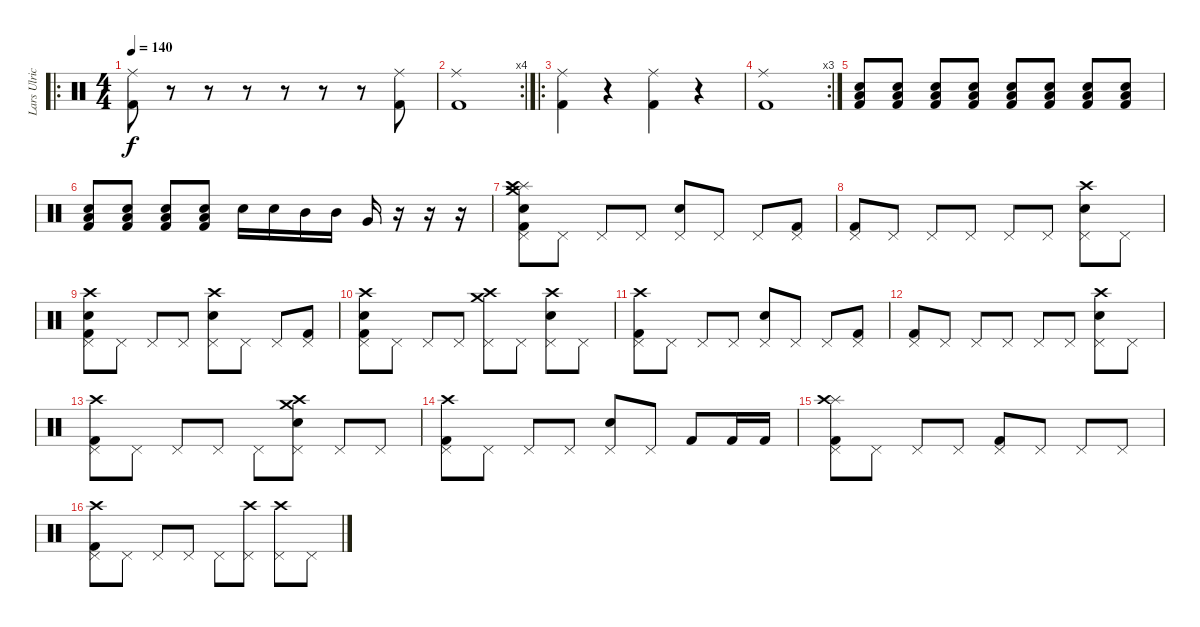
\track ("Lars Ulrich (Drums)" "Lars Ulric") {instrument percussion}
\staff {score}
\articulation defaults
\ro
\ts (4 4)
\tempo 140
\clef neutral
\ks c
("Ride (middle)" "Kick (hit) 2").8{dy f} r.8 r.8 r.8 r.8 r.8 r.8 ("Ride (middle)" "Kick (hit) 2").8 |
\rc 4
("Ride (middle)" "Kick (hit) 2").1 |
\ro
("Ride (middle)" "Kick (hit) 2").4 r.4 ("Ride (middle)" "Kick (hit) 2").4 r.4 |
\rc 3
("Ride (middle)" "Kick (hit) 2").1 |
("Low Floor Tom (hit)" "Snare (hit) 2" "Kick (hit) 2").8 ("Low Floor Tom (hit)" "Snare (hit) 2" "Kick (hit) 2").8 ("Low Floor Tom (hit)" "Snare (hit) 2" "Kick (hit) 2").8 ("Low Floor Tom (hit)" "Snare (hit) 2" "Kick (hit) 2").8 ("Low Floor Tom (hit)" "Snare (hit) 2" "Kick (hit) 2").8 ("Low Floor Tom (hit)" "Snare (hit) 2" "Kick (hit) 2").8 ("Low Floor Tom (hit)" "Snare (hit) 2" "Kick (hit) 2").8 ("Low Floor Tom (hit)" "Snare (hit) 2" "Kick (hit) 2").8 |
("Low Floor Tom (hit)" "Snare (hit) 2" "Kick (hit) 2").8 ("Low Floor Tom (hit)" "Snare (hit) 2" "Kick (hit) 2").8 ("Low Floor Tom (hit)" "Snare (hit) 2" "Kick (hit) 2").8 ("Low Floor Tom (hit)" "Snare (hit) 2" "Kick (hit) 2").8 "Snare (hit) 2".16 "Snare (hit) 2".16 "Mid Tom (hit)".16 "Mid Tom (hit)".16 "Very Low Tom (hit)".16 r.16 r.16 r.16 |
("Crash medium (hit)" "Splash (hit)" "Pedal Hi-Hat (hit)" "Crash high (hit)" "Snare (hit) 2" "Kick (hit) 2").8 "Pedal Hi-Hat (hit)".8 "Pedal Hi-Hat (hit)".8 "Pedal Hi-Hat (hit)".8 ("Pedal Hi-Hat (hit)" "Snare (hit) 2").8 "Pedal Hi-Hat (hit)".8 "Pedal Hi-Hat (hit)".8 ("Pedal Hi-Hat (hit)" "Kick (hit) 2").8 |
("Pedal Hi-Hat (hit)" "Kick (hit) 2").8 "Pedal Hi-Hat (hit)".8 "Pedal Hi-Hat (hit)".8 "Pedal Hi-Hat (hit)".8 "Pedal Hi-Hat (hit)".8 "Pedal Hi-Hat (hit)".8 ("Crash high (hit)" "Pedal Hi-Hat (hit)" "Snare (hit) 2").8 "Pedal Hi-Hat (hit)".8 |
("Crash high (hit)" "Pedal Hi-Hat (hit)" "Snare (hit) 2" "Kick (hit) 2").8 "Pedal Hi-Hat (hit)".8 "Pedal Hi-Hat (hit)".8 "Pedal Hi-Hat (hit)".8 ("Crash high (hit)" "Pedal Hi-Hat (hit)" "Snare (hit) 2").8 "Pedal Hi-Hat (hit)".8 "Pedal Hi-Hat (hit)".8 ("Pedal Hi-Hat (hit)" "Kick (hit) 2").8 |
("Crash high (hit)" "Pedal Hi-Hat (hit)" "Snare (hit) 2" "Kick (hit) 2").8 "Pedal Hi-Hat (hit)".8 "Pedal Hi-Hat (hit)".8 "Pedal Hi-Hat (hit)".8 ("Crash medium (hit)" "Crash high (hit)" "Pedal Hi-Hat (hit)").8 "Pedal Hi-Hat (hit)".8 ("Crash high (hit)" "Pedal Hi-Hat (hit)" "Snare (hit) 2").8 "Pedal Hi-Hat (hit)".8 |
("Crash high (hit)" "Pedal Hi-Hat (hit)" "Kick (hit) 2").8 "Pedal Hi-Hat (hit)".8 "Pedal Hi-Hat (hit)".8 "Pedal Hi-Hat (hit)".8 ("Pedal Hi-Hat (hit)" "Snare (hit) 2").8 "Pedal Hi-Hat (hit)".8 "Pedal Hi-Hat (hit)".8 ("Pedal Hi-Hat (hit)" "Kick (hit) 2").8 |
("Pedal Hi-Hat (hit)" "Kick (hit) 2").8 "Pedal Hi-Hat (hit)".8 "Pedal Hi-Hat (hit)".8 "Pedal Hi-Hat (hit)".8 "Pedal Hi-Hat (hit)".8 "Pedal Hi-Hat (hit)".8 ("Crash high (hit)" "Pedal Hi-Hat (hit)" "Snare (hit) 2").8 "Pedal Hi-Hat (hit)".8 |
("Crash high (hit)" "Pedal Hi-Hat (hit)" "Kick (hit) 2").8 "Pedal Hi-Hat (hit)".8 "Pedal Hi-Hat (hit)".8 "Pedal Hi-Hat (hit)".8 "Pedal Hi-Hat (hit)".8 ("Crash medium (hit)" "Crash high (hit)" "Pedal Hi-Hat (hit)" "Snare (hit) 2").8 "Pedal Hi-Hat (hit)".8 "Pedal Hi-Hat (hit)".8 |
("Crash high (hit)" "Pedal Hi-Hat (hit)" "Kick (hit) 2").8 "Pedal Hi-Hat (hit)".8 "Pedal Hi-Hat (hit)".8 "Pedal Hi-Hat (hit)".8 ("Pedal Hi-Hat (hit)" "Snare (hit) 2").8 "Pedal Hi-Hat (hit)".8 "Kick (hit) 2".8 "Kick (hit) 2".16 "Kick (hit) 2".16 |
("Splash (hit)" "Crash high (hit)" "Pedal Hi-Hat (hit)" "Kick (hit) 2").8 "Pedal Hi-Hat (hit)".8 "Pedal Hi-Hat (hit)".8 "Pedal Hi-Hat (hit)".8 ("Pedal Hi-Hat (hit)" "Kick (hit) 2").8 "Pedal Hi-Hat (hit)".8 "Pedal Hi-Hat (hit)".8 "Pedal Hi-Hat (hit)".8 |
("Crash high (hit)" "Pedal Hi-Hat (hit)" "Kick (hit) 2").8 "Pedal Hi-Hat (hit)".8 "Pedal Hi-Hat (hit)".8 "Pedal Hi-Hat (hit)".8 "Pedal Hi-Hat (hit)".8 ("Pedal Hi-Hat (hit)" "Crash high (hit)").8 ("Pedal Hi-Hat (hit)" "Crash high (hit)").8 "Pedal Hi-Hat (hit)".8
